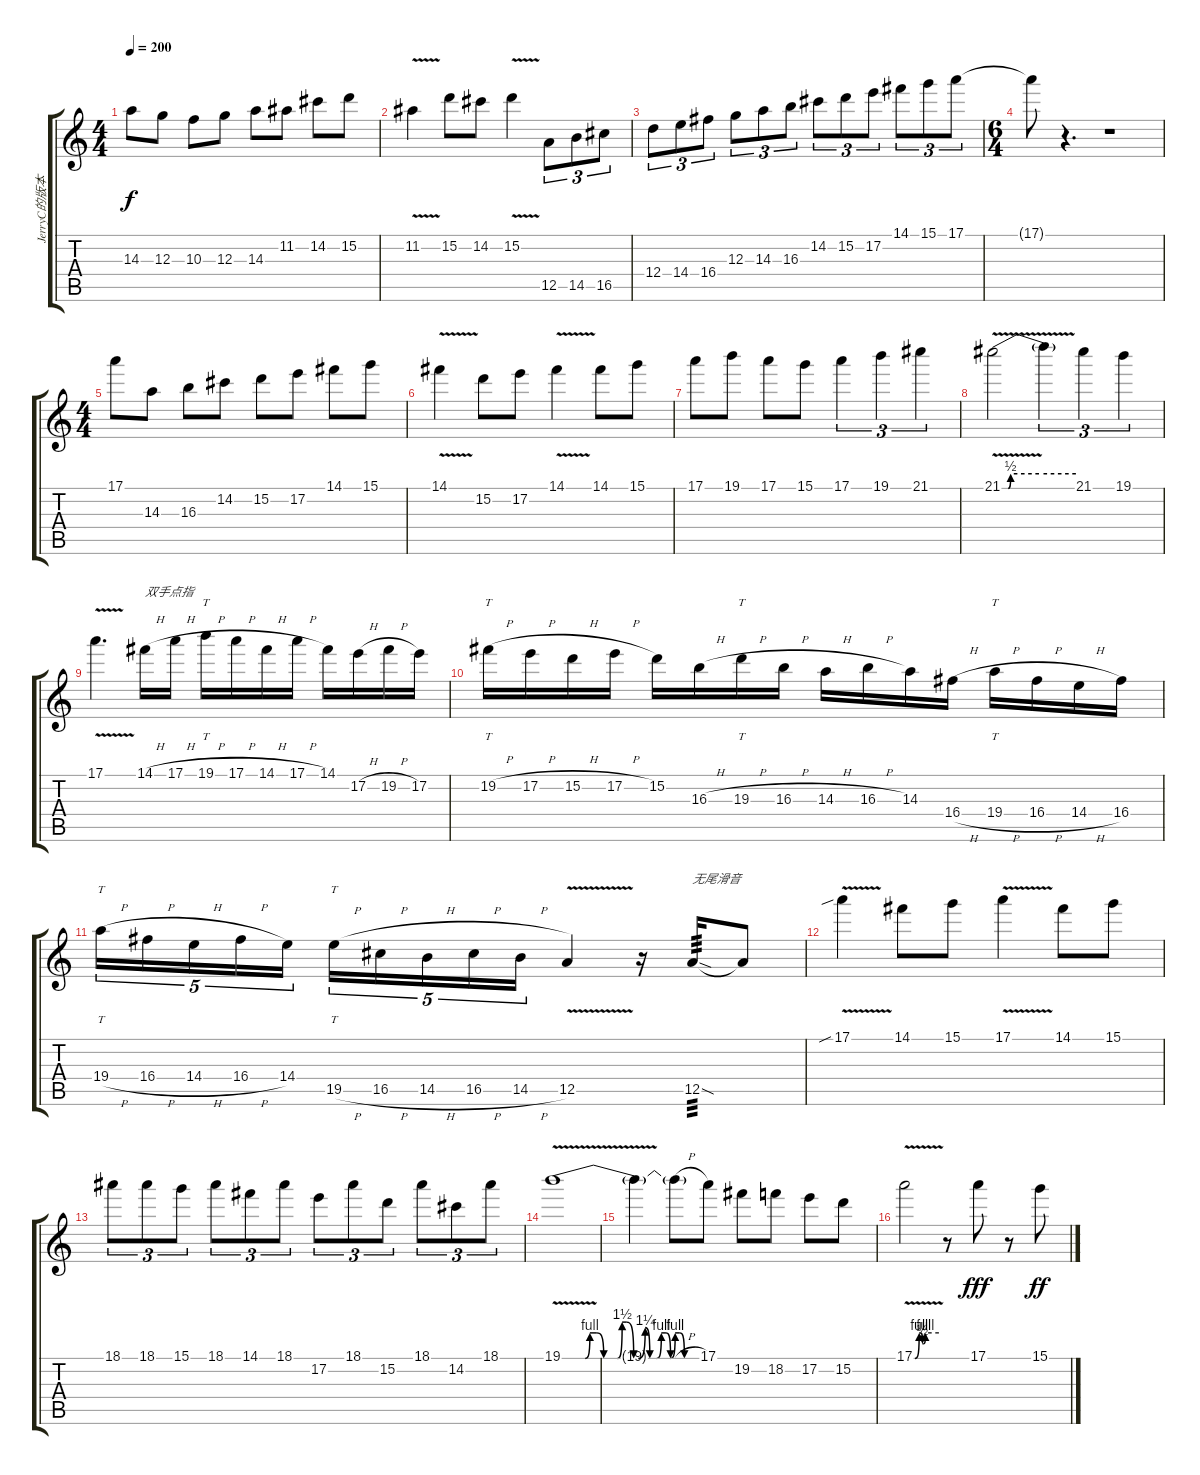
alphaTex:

\track (" JerryC的版本" " JerryC的版本") {instrument distortionguitar}
\staff {score tabs}
\tuning (E4 B3 G3 D3 A2 E2) {hide}
\ts (4 4)
\tempo 200
\clef g2
\ks c
14.3.8{dy f} 12.3.8 10.3.8 12.3.8 14.3.8 11.2.8 14.2.8 15.2.8 |
11.2{v}.4 15.2.8 14.2.8 15.2{v}.4 12.5.8{tu (3 2)} 14.5.8{tu (3 2)} 16.5.8{tu (3 2)} |
12.4.8{tu (3 2)} 14.4.8{tu (3 2)} 16.4.8{tu (3 2)} 12.3.8{tu (3 2)} 14.3.8{tu (3 2)} 16.3.8{tu (3 2)} 14.2.8{tu (3 2)} 15.2.8{tu (3 2)} 17.2.8{tu (3 2)} 14.1.8{tu (3 2)} 15.1.8{tu (3 2)} 17.1.8{tu (3 2)} |
\ts (6 4)
17.1{t}.8 r.4{d} r.1 |
\ts (4 4)
17.1.8 14.3.8 16.3.8 14.2.8 15.2.8 17.2.8 14.1.8 15.1.8 |
14.1{v}.4 15.2.8 17.2.8 14.1{v}.4 14.1.8 15.1.8 |
17.1.8 19.1.8 17.1.8 15.1.8 17.1.4{tu (3 2)} 19.1.4{tu (3 2)} 21.1.4{tu (3 2)} |
21.1{be (custom 0 0 5 0 7 2 30 2 60 2) v}.2 21.1{t}.4{tu (3 2)} 21.1.4{tu (3 2)} 19.1.4{tu (3 2)} |
17.1{v}.4{d} 14.1{h}.16{txt "双手点指"} 17.1{h}.16 19.1{h}.16{tt} 17.1{h}.16 14.1{h}.16 17.1{h}.16 14.1.16 17.2{h}.16 19.2{h}.16 17.2.16 |
19.2{h}.16{tt} 17.2{h}.16 15.2{h}.16 17.2{h}.16 15.2.16 16.3{h}.16 19.3{h}.16{tt} 16.3{h}.16 14.3{h}.16 16.3{h}.16 14.3.16 16.4{h}.16 19.4{h}.16{tt} 16.4{h}.16 14.4{h}.16 16.4.16 |
19.4{h}.16{tt tu (5 4)} 16.4{h}.16{tu (5 4)} 14.4{h}.16{tu (5 4)} 16.4{h}.16{tu (5 4)} 14.4.16{tu (5 4)} 19.5{h}.16{tt tu (5 4)} 16.5{h}.16{tu (5 4)} 14.5{h}.16{tu (5 4)} 16.5{h}.16{tu (5 4)} 14.5{h}.16{tu (5 4)} 12.5{v}.4 r.16 12.5{sod}.16{txt "无尾滑音" tp 3} 12.5{t}.8 |
17.1{v sib}.4 14.1.8 15.1.8 17.1{v}.4 14.1.8 15.1.8 |
18.1.8{tu (3 2)} 18.1.8{tu (3 2)} 15.1.8{tu (3 2)} 18.1.8{tu (3 2)} 14.1.8{tu (3 2)} 18.1.8{tu (3 2)} 17.2.8{tu (3 2)} 18.1.8{tu (3 2)} 15.2.8{tu (3 2)} 18.1.8{tu (3 2)} 14.2.8{tu (3 2)} 18.1.8{tu (3 2)} |
19.1{be (custom 0 0 10 0 12 4 15 4 18 0 24 0 26 6 28 6 31 0 33 0 36 5 38 0 41 0 43 4 45 4 47 0 49 4 51 4 53 0 60 0) v}.1 |
19.1{t}.4 19.1{h t}.8 17.1.8 19.2.8 18.2.8 17.2.8 15.2.8 |
17.1{be (custom 0 0 2 0 12 4 15 4 20 2 23 2 27 4 60 4) v}.2 r.8 17.1.8{dy fff} r.8 15.1.8{dy ff}
